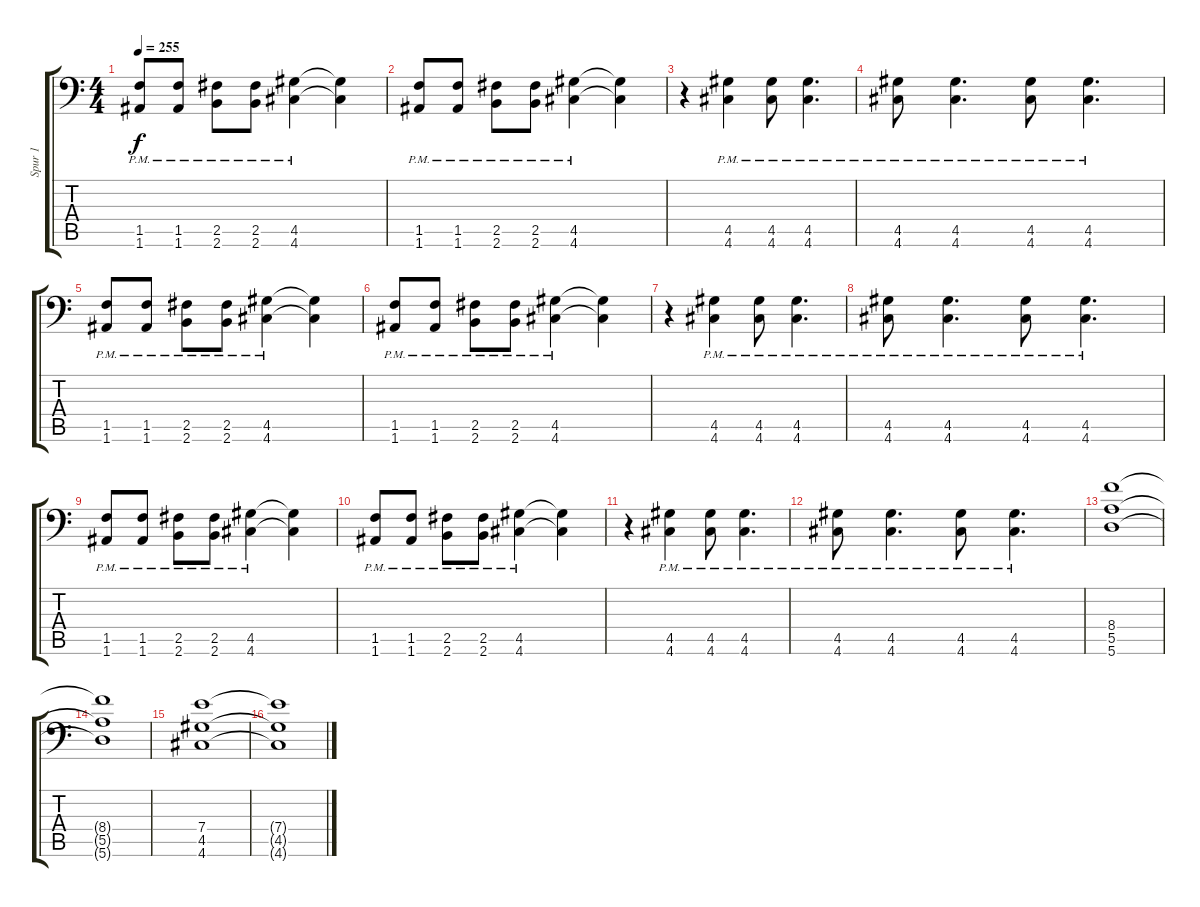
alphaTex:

\track ("Spur 1" "Spur 1") {instrument distortionguitar}
\staff {score tabs}
\tuning (B3 Gb3 D3 A2 E2 A1) {hide}
\ts (4 4)
\tempo 255
\clef f4
\ks c
(1.5{pm} 1.6{pm}).8{dy f} (1.5{pm} 1.6{pm}).8 (2.5{pm} 2.6{pm}).8 (2.5{pm} 2.6{pm}).8 (4.5{pm} 4.6{pm}).4 (4.5{t} 4.6{t}).4 |
(1.5{pm} 1.6{pm}).8 (1.5{pm} 1.6{pm}).8 (2.5{pm} 2.6{pm}).8 (2.5{pm} 2.6{pm}).8 (4.5{pm} 4.6{pm}).4 (4.5{t} 4.6{t}).4 |
r.4 (4.5{pm} 4.6{pm}).4 (4.5{pm} 4.6{pm}).8 (4.5{pm} 4.6{pm}).4{d} |
(4.5{pm} 4.6{pm}).8 (4.5{pm} 4.6{pm}).4{d} (4.5{pm} 4.6{pm}).8 (4.5{pm} 4.6{pm}).4{d} |
(1.5{pm} 1.6{pm}).8 (1.5{pm} 1.6{pm}).8 (2.5{pm} 2.6{pm}).8 (2.5{pm} 2.6{pm}).8 (4.5{pm} 4.6{pm}).4 (4.5{t} 4.6{t}).4 |
(1.5{pm} 1.6{pm}).8 (1.5{pm} 1.6{pm}).8 (2.5{pm} 2.6{pm}).8 (2.5{pm} 2.6{pm}).8 (4.5{pm} 4.6{pm}).4 (4.5{t} 4.6{t}).4 |
r.4 (4.5{pm} 4.6{pm}).4 (4.5{pm} 4.6{pm}).8 (4.5{pm} 4.6{pm}).4{d} |
(4.5{pm} 4.6{pm}).8 (4.5{pm} 4.6{pm}).4{d} (4.5{pm} 4.6{pm}).8 (4.5{pm} 4.6{pm}).4{d} |
(1.5{pm} 1.6{pm}).8 (1.5{pm} 1.6{pm}).8 (2.5{pm} 2.6{pm}).8 (2.5{pm} 2.6{pm}).8 (4.5{pm} 4.6{pm}).4 (4.5{t} 4.6{t}).4 |
(1.5{pm} 1.6{pm}).8 (1.5{pm} 1.6{pm}).8 (2.5{pm} 2.6{pm}).8 (2.5{pm} 2.6{pm}).8 (4.5{pm} 4.6{pm}).4 (4.5{t} 4.6{t}).4 |
r.4 (4.5{pm} 4.6{pm}).4 (4.5{pm} 4.6{pm}).8 (4.5{pm} 4.6{pm}).4{d} |
(4.5{pm} 4.6{pm}).8 (4.5{pm} 4.6{pm}).4{d} (4.5{pm} 4.6{pm}).8 (4.5{pm} 4.6{pm}).4{d} |
(8.4 5.5 5.6).1 |
(8.4{t} 5.5{t} 5.6{t}).1 |
(7.4 4.5 4.6).1 |
(7.4{t} 4.5{t} 4.6{t}).1
